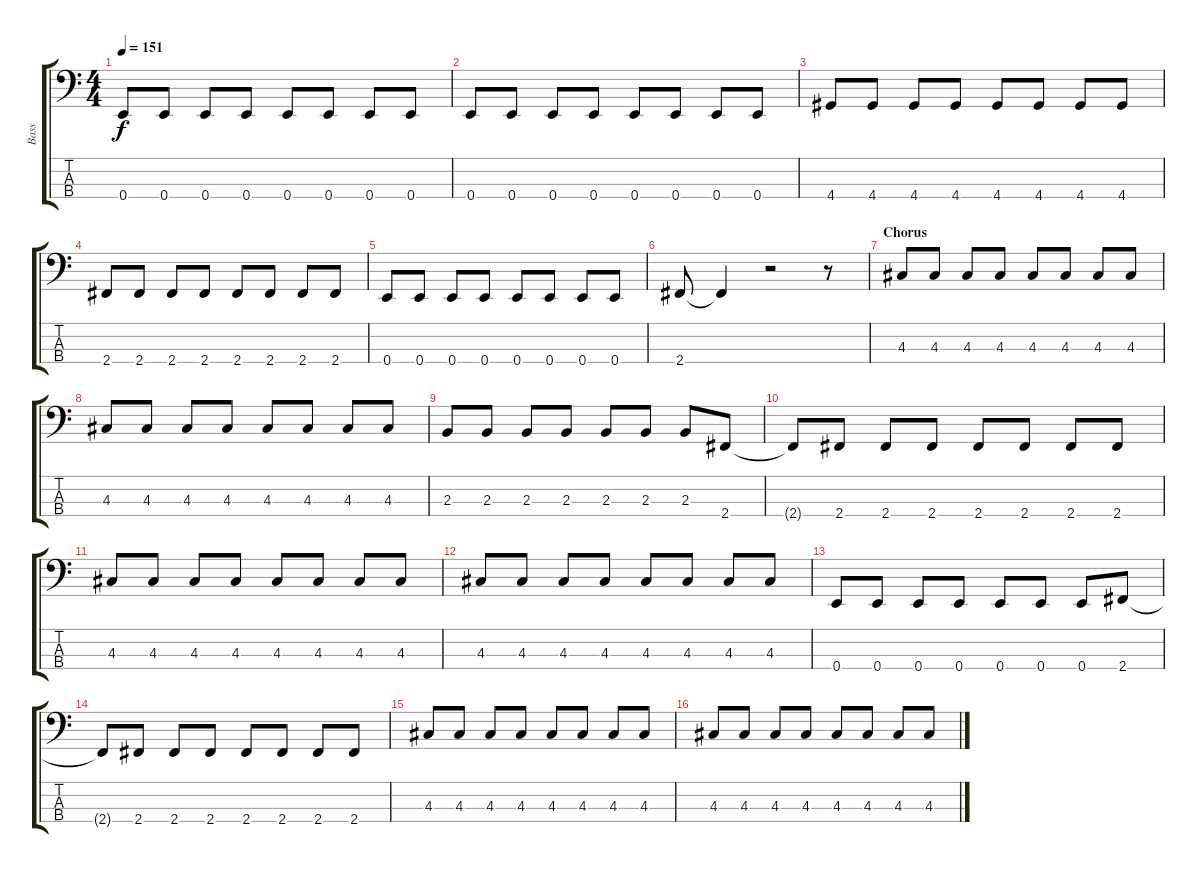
\track ("Bass" "Bass") {instrument electricbasspick}
\staff {score tabs}
\tuning (G2 D2 A1 E1) {hide}
\ts (4 4)
\tempo 151
\clef f4
\ks c
0.4.8{dy f} 0.4.8 0.4.8 0.4.8 0.4.8 0.4.8 0.4.8 0.4.8 |
0.4.8 0.4.8 0.4.8 0.4.8 0.4.8 0.4.8 0.4.8 0.4.8 |
4.4.8{volume 13} 4.4.8 4.4.8 4.4.8 4.4.8 4.4.8 4.4.8 4.4.8 |
2.4.8 2.4.8 2.4.8 2.4.8 2.4.8 2.4.8 2.4.8 2.4.8 |
0.4.8 0.4.8 0.4.8 0.4.8 0.4.8 0.4.8 0.4.8 0.4.8 |
2.4.8 2.4{t}.4 r.2 r.8 |
\section ("" "Chorus")
4.3.8 4.3.8 4.3.8 4.3.8 4.3.8 4.3.8 4.3.8 4.3.8 |
4.3.8 4.3.8 4.3.8 4.3.8 4.3.8 4.3.8 4.3.8 4.3.8 |
2.3.8 2.3.8 2.3.8 2.3.8 2.3.8 2.3.8 2.3.8 2.4.8 |
2.4{t}.8 2.4.8 2.4.8 2.4.8 2.4.8 2.4.8 2.4.8 2.4.8 |
4.3.8 4.3.8 4.3.8 4.3.8 4.3.8 4.3.8 4.3.8 4.3.8 |
4.3.8 4.3.8 4.3.8 4.3.8 4.3.8 4.3.8 4.3.8 4.3.8 |
0.4.8 0.4.8 0.4.8 0.4.8 0.4.8 0.4.8 0.4.8 2.4.8 |
2.4{t}.8 2.4.8 2.4.8 2.4.8 2.4.8 2.4.8 2.4.8 2.4.8 |
4.3.8 4.3.8 4.3.8 4.3.8 4.3.8 4.3.8 4.3.8 4.3.8 |
4.3.8 4.3.8 4.3.8 4.3.8 4.3.8 4.3.8 4.3.8 4.3.8
